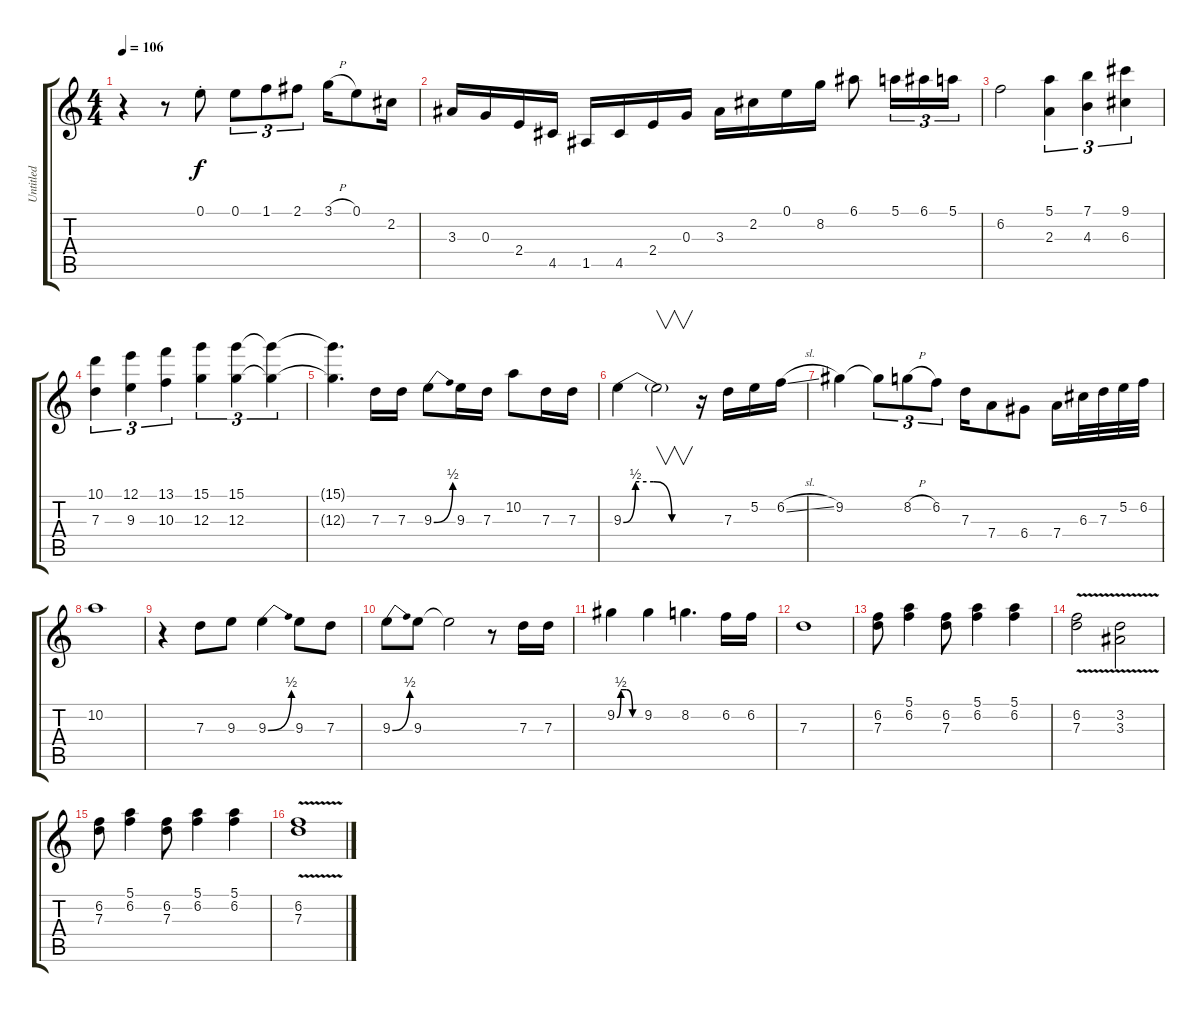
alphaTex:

\track ("Untitled" "Untitled") {instrument acousticguitarnylon}
\staff {score tabs}
\tuning (E4 B3 G3 D3 A2 E2) {hide}
\ts (4 4)
\tempo 106
\clef g2
\ks c
r.4{dy f} r.8 0.1{st}.8 0.1.8{tu (3 2)} 1.1.8{tu (3 2)} 2.1.8{tu (3 2)} 3.1{h}.16 0.1.8 2.2.16 |
3.3.16 0.3.16 2.4.16 4.5.16 1.5.16 4.5.16 2.4.16 0.3.16 3.3.16 2.2.16 0.1.16 8.2.16 6.1.8 5.1.16{tu (3 2)} 6.1.16{tu (3 2)} 5.1.16{tu (3 2)} |
6.2.2 (5.1 2.3).4{tu (3 2)} (7.1 4.3).4{tu (3 2)} (9.1 6.3).4{tu (3 2)} |
(10.1 7.3).4{tu (3 2)} (12.1 9.3).4{tu (3 2)} (13.1 10.3).4{tu (3 2)} (15.1 12.3).4{tu (3 2)} (15.1 12.3).4{tu (3 2)} (15.1{t} 12.3{t}).4{tu (3 2)} |
(15.1{t} 12.3{t}).4{d} 7.3.16 7.3.16 9.3{be (bend 0 0 60 2)}.8 9.3.16 7.3.16 10.2.8 7.3.16 7.3.16 |
9.3{be (custom 0 0 10 2 25 2 40 0 60 0)}.4 9.3{t}.2{v} r.16 7.3.16 5.2.16 6.2{sl}.16 |
9.2.4 9.2{t}.8{tu (3 2)} 8.2{h}.8{tu (3 2)} 6.2.8{tu (3 2)} 7.3.16 7.4.8 6.4.8 7.4.16 6.3.32 7.3.32 5.2.32 6.2.32 |
10.2.1 |
r.4 7.3.8 9.3.8 9.3{be (bend 0 0 60 2)}.4 9.3.8 7.3.8 |
9.3{be (bend 0 0 60 2)}.8 9.3.8 9.3{t}.2 r.8 7.3.16 7.3.16 |
9.2{be (custom 0 0 10 2 25 2 40 0 60 0)}.4 9.2.4 8.2.4{d} 6.2.16 6.2.16 |
7.3.1 |
(6.2 7.3).8 (5.1 6.2).4 (6.2 7.3).8 (5.1 6.2).4 (5.1 6.2).4 |
(6.2{v} 7.3{v}).2 (3.2{v} 3.3{v}).2 |
(6.2 7.3).8 (5.1 6.2).4 (6.2 7.3).8 (5.1 6.2).4 (5.1 6.2).4 |
(6.2{v} 7.3{v}).1
